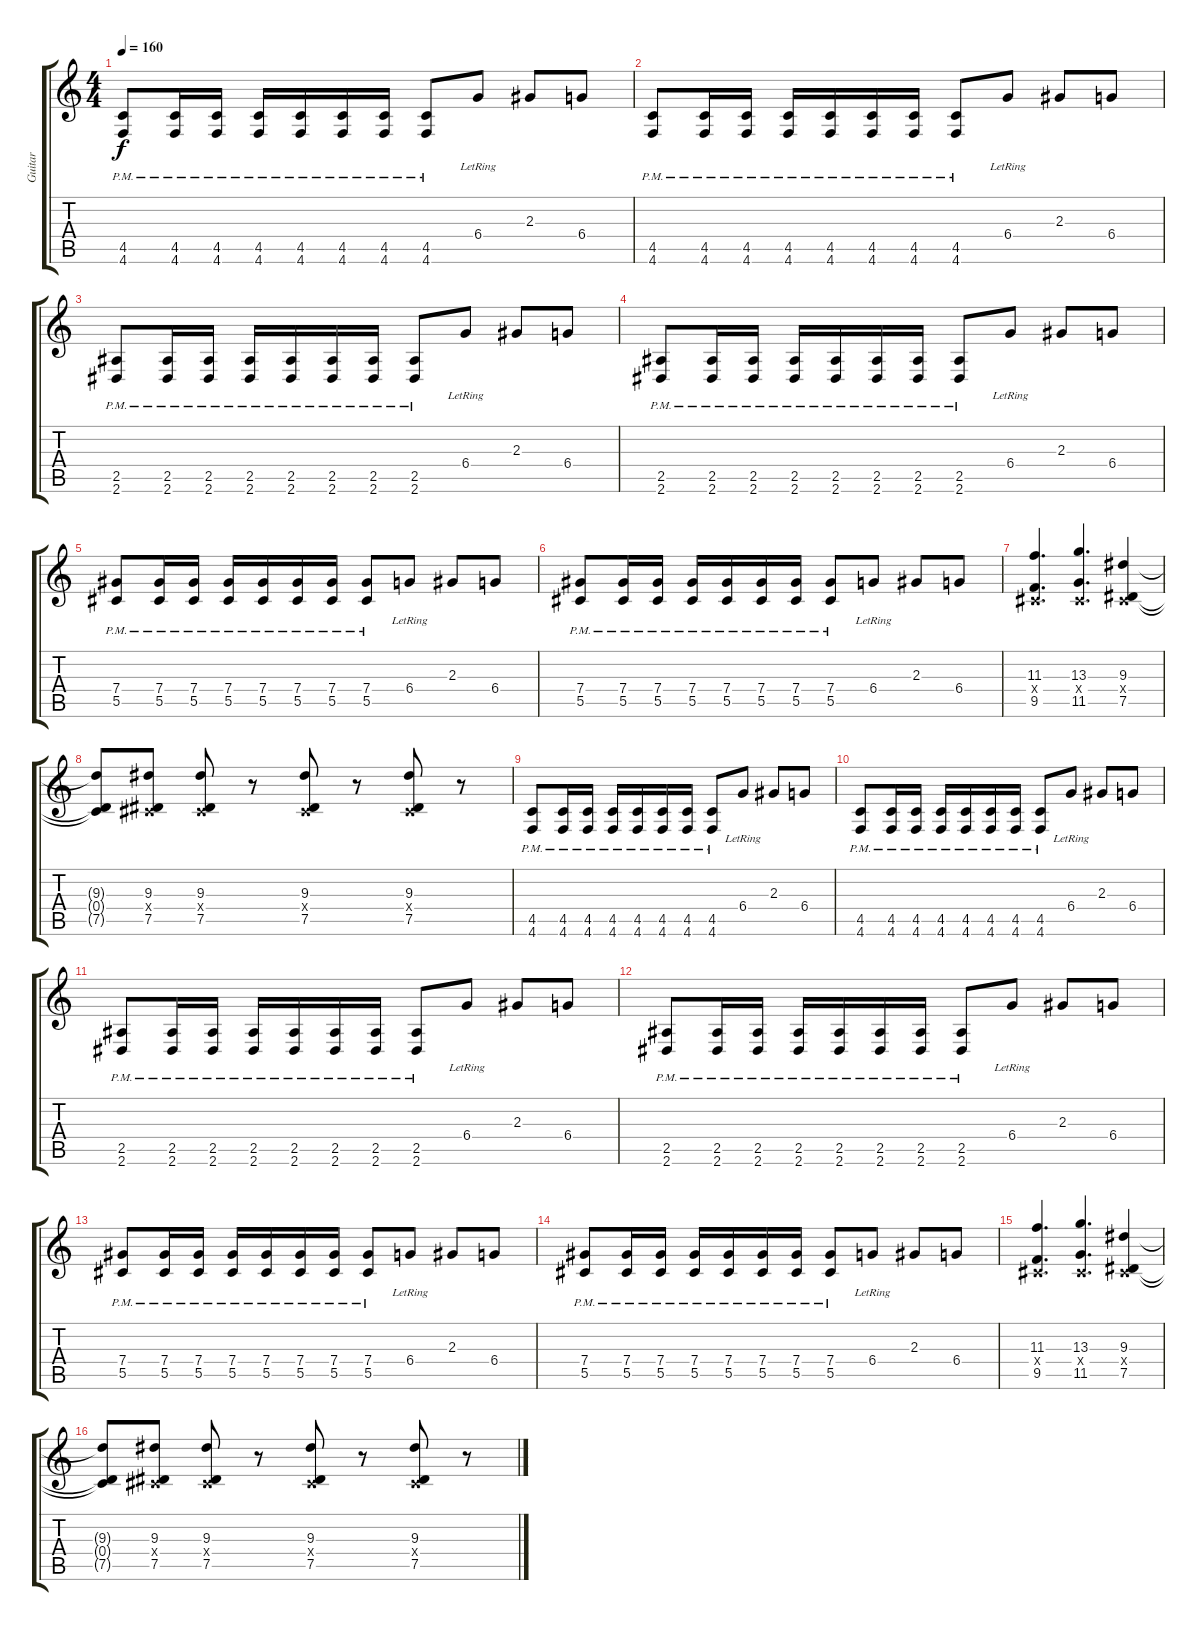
\track ("Guitar" "Guitar") {instrument distortionguitar}
\staff {score tabs}
\tuning (Eb4 Bb3 Gb3 Db3 Ab2 Db2) {hide}
\ts (4 4)
\tempo 160
\clef g2
\ks c
(4.5{pm} 4.6{pm}).8{dy f volume 13} (4.5{pm} 4.6{pm}).16 (4.5{pm} 4.6{pm}).16 (4.5{pm} 4.6{pm}).16 (4.5{pm} 4.6{pm}).16 (4.5{pm} 4.6{pm}).16 (4.5{pm} 4.6{pm}).16 (4.5{pm} 4.6{pm}).8 6.4{lr}.8 2.3.8 6.4.8 |
(4.5{pm} 4.6{pm}).8 (4.5{pm} 4.6{pm}).16 (4.5{pm} 4.6{pm}).16 (4.5{pm} 4.6{pm}).16 (4.5{pm} 4.6{pm}).16 (4.5{pm} 4.6{pm}).16 (4.5{pm} 4.6{pm}).16 (4.5{pm} 4.6{pm}).8 6.4{lr}.8 2.3.8 6.4.8 |
(2.5{pm} 2.6{pm}).8 (2.5{pm} 2.6{pm}).16 (2.5{pm} 2.6{pm}).16 (2.5{pm} 2.6{pm}).16 (2.5{pm} 2.6{pm}).16 (2.5{pm} 2.6{pm}).16 (2.5{pm} 2.6{pm}).16 (2.5{pm} 2.6{pm}).8 6.4{lr}.8 2.3.8 6.4.8 |
(2.5{pm} 2.6{pm}).8 (2.5{pm} 2.6{pm}).16 (2.5{pm} 2.6{pm}).16 (2.5{pm} 2.6{pm}).16 (2.5{pm} 2.6{pm}).16 (2.5{pm} 2.6{pm}).16 (2.5{pm} 2.6{pm}).16 (2.5{pm} 2.6{pm}).8 6.4{lr}.8 2.3.8 6.4.8 |
(7.4{pm} 5.5{pm}).8 (7.4{pm} 5.5{pm}).16 (7.4{pm} 5.5{pm}).16 (7.4{pm} 5.5{pm}).16 (7.4{pm} 5.5{pm}).16 (7.4{pm} 5.5{pm}).16 (7.4{pm} 5.5{pm}).16 (7.4{pm} 5.5{pm}).8 6.4{lr}.8 2.3.8 6.4.8 |
(7.4{pm} 5.5{pm}).8 (7.4{pm} 5.5{pm}).16 (7.4{pm} 5.5{pm}).16 (7.4{pm} 5.5{pm}).16 (7.4{pm} 5.5{pm}).16 (7.4{pm} 5.5{pm}).16 (7.4{pm} 5.5{pm}).16 (7.4{pm} 5.5{pm}).8 6.4{lr}.8 2.3.8 6.4.8 |
(11.3 0.4{x} 9.5).4{d} (13.3 0.4{x} 11.5).4{d} (9.3 0.4{x} 7.5).4 |
(9.3{t} 0.4{t} 7.5{t}).8 (9.3 0.4{x} 7.5).8 (9.3 0.4{x} 7.5).8 r.8 (9.3 0.4{x} 7.5).8 r.8 (9.3 0.4{x} 7.5).8 r.8 |
(4.5{pm} 4.6{pm}).8 (4.5{pm} 4.6{pm}).16 (4.5{pm} 4.6{pm}).16 (4.5{pm} 4.6{pm}).16 (4.5{pm} 4.6{pm}).16 (4.5{pm} 4.6{pm}).16 (4.5{pm} 4.6{pm}).16 (4.5{pm} 4.6{pm}).8 6.4{lr}.8 2.3.8 6.4.8 |
(4.5{pm} 4.6{pm}).8 (4.5{pm} 4.6{pm}).16 (4.5{pm} 4.6{pm}).16 (4.5{pm} 4.6{pm}).16 (4.5{pm} 4.6{pm}).16 (4.5{pm} 4.6{pm}).16 (4.5{pm} 4.6{pm}).16 (4.5{pm} 4.6{pm}).8 6.4{lr}.8 2.3.8 6.4.8 |
(2.5{pm} 2.6{pm}).8 (2.5{pm} 2.6{pm}).16 (2.5{pm} 2.6{pm}).16 (2.5{pm} 2.6{pm}).16 (2.5{pm} 2.6{pm}).16 (2.5{pm} 2.6{pm}).16 (2.5{pm} 2.6{pm}).16 (2.5{pm} 2.6{pm}).8 6.4{lr}.8 2.3.8 6.4.8 |
(2.5{pm} 2.6{pm}).8 (2.5{pm} 2.6{pm}).16 (2.5{pm} 2.6{pm}).16 (2.5{pm} 2.6{pm}).16 (2.5{pm} 2.6{pm}).16 (2.5{pm} 2.6{pm}).16 (2.5{pm} 2.6{pm}).16 (2.5{pm} 2.6{pm}).8 6.4{lr}.8 2.3.8 6.4.8 |
(7.4{pm} 5.5{pm}).8 (7.4{pm} 5.5{pm}).16 (7.4{pm} 5.5{pm}).16 (7.4{pm} 5.5{pm}).16 (7.4{pm} 5.5{pm}).16 (7.4{pm} 5.5{pm}).16 (7.4{pm} 5.5{pm}).16 (7.4{pm} 5.5{pm}).8 6.4{lr}.8 2.3.8 6.4.8 |
(7.4{pm} 5.5{pm}).8 (7.4{pm} 5.5{pm}).16 (7.4{pm} 5.5{pm}).16 (7.4{pm} 5.5{pm}).16 (7.4{pm} 5.5{pm}).16 (7.4{pm} 5.5{pm}).16 (7.4{pm} 5.5{pm}).16 (7.4{pm} 5.5{pm}).8 6.4{lr}.8 2.3.8 6.4.8 |
(11.3 0.4{x} 9.5).4{d} (13.3 0.4{x} 11.5).4{d} (9.3 0.4{x} 7.5).4 |
(9.3{t} 0.4{t} 7.5{t}).8 (9.3 0.4{x} 7.5).8 (9.3 0.4{x} 7.5).8 r.8 (9.3 0.4{x} 7.5).8 r.8 (9.3 0.4{x} 7.5).8 r.8
